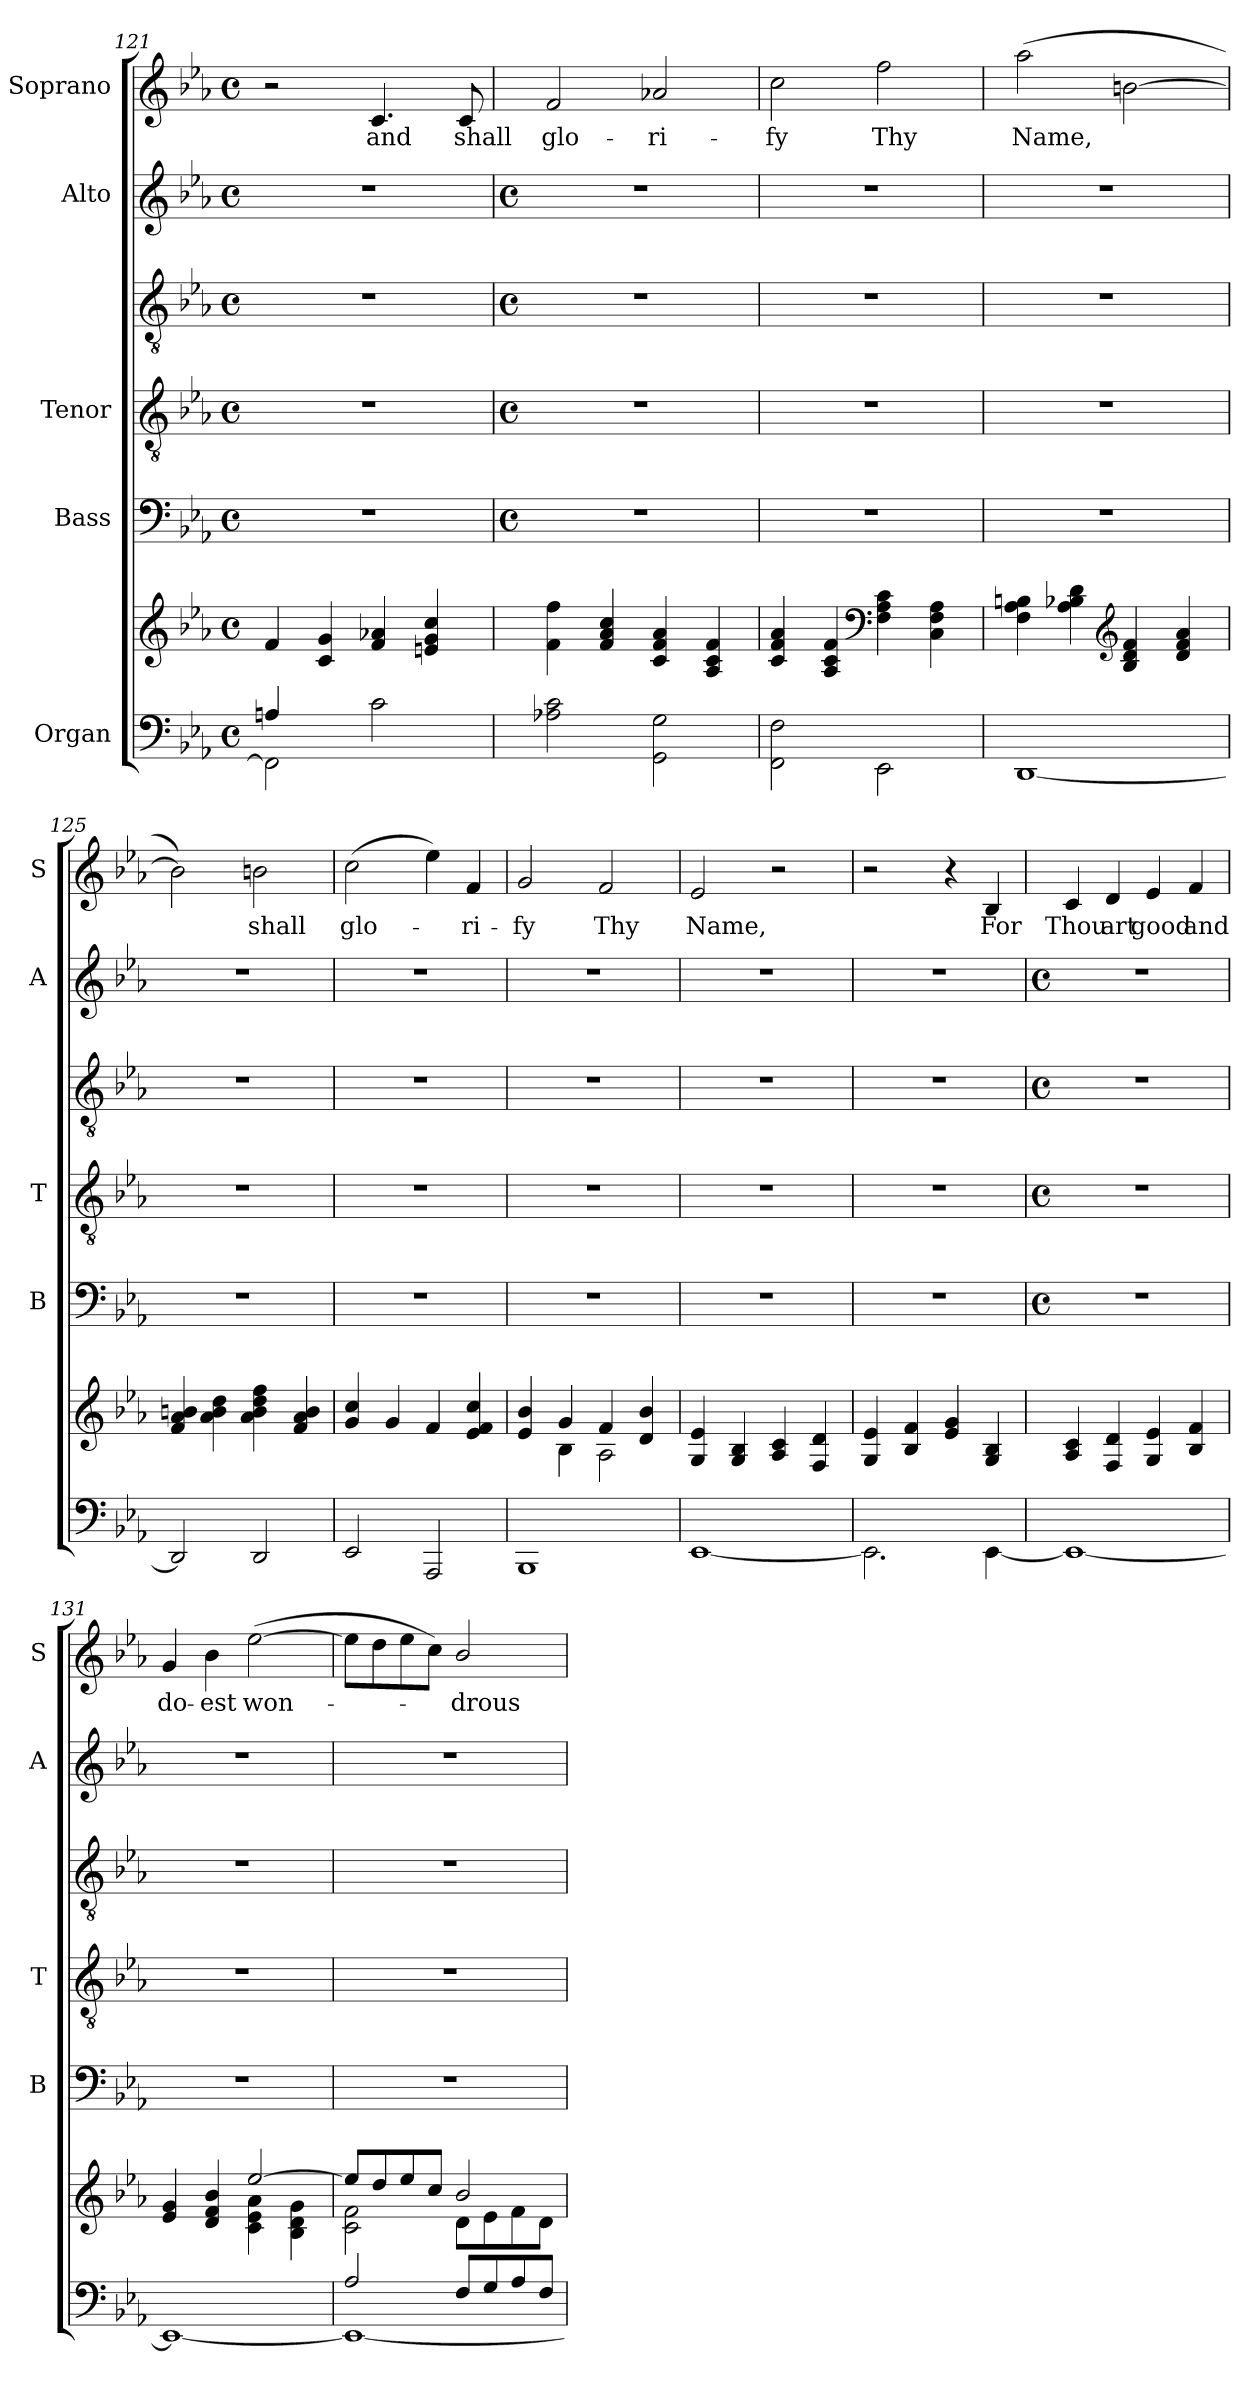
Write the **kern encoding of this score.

**kern	**kern	**kern	**kern	**kern	**kern	**kern	**text
*part5	*part5	*part4	*part3	*part3	*part2	*part1	*part1
*staff7	*staff6	*staff5	*staff4	*staff3	*staff2	*staff1	*staff1
*I"Organ	*	*I"Bass	*I"Tenor	*	*I"Alto	*I"Soprano	*
*	*	*I'B	*I'T	*	*I'A	*I'S	*
*clefF4	*clefG2	*clefF4	*clefGv2	*clefGv2	*clefG2	*clefG2	*
*k[b-e-a-]	*k[b-e-a-]	*k[b-e-a-]	*k[b-e-a-]	*k[b-e-a-]	*k[b-e-a-]	*k[b-e-a-]	*
*E-:	*E-:	*E-:	*E-:	*E-:	*E-:	*E-:	*
*M4/4	*M4/4	*M4/4	*M4/4	*M4/4	*M4/4	*M4/4	*
*met(c)	*met(c)	*met(c)	*met(c)	*met(c)	*met(c)	*met(c)	*
=121	=121	=121	=121	=121	=121	=121	=121
*^	*^	*	*	*	*	*	*
4An/	2FF\]	4f	1ryy	1r	1r	1r	1r	2r	.
2.ryy	.	4c 4g	.	.	.	.	.	.	.
!	!	!	!	!	!	!	!	!	!LO:LY:b
.	2c	4f 4a-X	.	.	.	.	.	4.c	and
.	.	4en 4g 4cc	.	.	.	.	.	.	.
!	!	!	!	!	!	!	!	!	!LO:LY:b
.	.	.	.	.	.	.	.	8c	shall
*	*	*v	*v	*	*	*	*	*	*
!!LO:LB:g=z
=122	=122	=122	=122	=122	=122	=122	=122	=122
*	*	*	*M4/4	*M4/4	*M4/4	*M4/4	*	*
*	*	*	*met(c)	*met(c)	*met(c)	*met(c)	*	*
!	!	!	!	!	!	!	!	!LO:LY:b
1ryy	2A-X 2c	4f 4ff	1r	1r	1r	1r	2f	glo-
.	.	4f 4a- 4cc	.	.	.	.	.	.
!	!	!	!	!	!	!	!	!LO:LY:b
.	2GG 2G	4c 4f 4a-	.	.	.	.	2a-X	-ri-
.	.	4A- 4c 4f	.	.	.	.	.	.
=123	=123	=123	=123	=123	=123	=123	=123	=123
!	!	!	!	!	!	!	!	!LO:LY:b
1ryy	2FF 2F	4c 4f 4a-	1r	1r	1r	1r	2cc	-fy
.	.	4A- 4c 4f	.	.	.	.	.	.
*	*	*clefF4	*	*	*	*	*	*
!	!	!	!	!	!	!	!	!LO:LY:b
.	2EE-\	4F\ 4A-\ 4c\	.	.	.	.	2ff	Thy
.	.	4C\ 4F\ 4A-\	.	.	.	.	.	.
=124	=124	=124	=124	=124	=124	=124	=124	=124
!	!	!	!	!	!	!	!	!LO:LY:b
1ryy	[1DD	4F\ 4A-\ 4Bn\	1r	1r	1r	1r	(>2aa-	Name,
.	.	4A-\ 4B-X\ 4d\	.	.	.	.	.	.
*	*	*clefG2	*	*	*	*	*	*
.	.	4B- 4d 4f	.	.	.	.	[2bn	.
.	.	4d 4f 4a-	.	.	.	.	.	.
=125	=125	=125	=125	=125	=125	=125	=125	=125
1ryy	2DD/]	4f 4a- 4bn	1r	1r	1r	1r	2b])	.
.	.	4a- 4b 4dd	.	.	.	.	.	.
!	!	!	!	!	!	!	!	!LO:LY:b
.	2DD/	4a- 4b 4dd 4ff	.	.	.	.	2b	shall
.	.	4f 4a- 4b	.	.	.	.	.	.
=126	=126	=126	=126	=126	=126	=126	=126	=126
!	!	!	!	!	!	!	!	!LO:LY:b
1ryy	2EE-/	4g 4cc	1r	1r	1r	1r	(>2cc	glo-
.	.	4g	.	.	.	.	.	.
.	2AAA-/	4f	.	.	.	.	4ee-)	.
!	!	!	!	!	!	!	!	!LO:LY:b
.	.	4e- 4f 4cc	.	.	.	.	4f	ri-
=127	=127	=127	=127	=127	=127	=127	=127	=127
*	*	*^	*	*	*	*	*	*
!	!	!	!	!	!	!	!	!	!LO:LY:b
4ryy	1BBB-	4e- 4b-	4ryy	1r	1r	1r	1r	2g	-fy
2.ryy	.	4g	4B-\	.	.	.	.	.	.
!	!	!	!	!	!	!	!	!	!LO:LY:b
.	.	4f	2A-\	.	.	.	.	2f	Thy
.	.	4d 4b-	.	.	.	.	.	.	.
*	*	*v	*v	*	*	*	*	*	*
=128	=128	=128	=128	=128	=128	=128	=128	=128
!	!	!	!	!	!	!	!	!LO:LY:b
1ryy	[1EE-	4G 4e-	1r	1r	1r	1r	2e-	Name,
.	.	4G 4B-	.	.	.	.	.	.
.	.	4A- 4c	.	.	.	.	2r	.
.	.	4F 4d	.	.	.	.	.	.
=129	=129	=129	=129	=129	=129	=129	=129	=129
1ryy	2.EE-]	4G 4e-	1r	1r	1r	1r	2r	.
.	.	4B- 4f	.	.	.	.	.	.
.	.	4e- 4g	.	.	.	.	4r	.
!	!	!	!	!	!	!	!	!LO:LY:b
.	[4EE-	4G 4B-	.	.	.	.	4B-	For
!!LO:LB:g=z
=130	=130	=130	=130	=130	=130	=130	=130	=130
*	*	*	*M4/4	*M4/4	*M4/4	*M4/4	*	*
*	*	*	*met(c)	*met(c)	*met(c)	*met(c)	*	*
*	*	*^	*	*	*	*	*	*
!	!	!	!	!	!	!	!	!	!LO:LY:b
1ryy	1EE-_	4A-/ 4c/	1ryy	1r	1r	1r	1r	4c	Thou
!	!	!	!	!	!	!	!	!	!LO:LY:b
.	.	4F/ 4d/	.	.	.	.	.	4d	art
!	!	!	!	!	!	!	!	!	!LO:LY:b
.	.	4G/ 4e-/	.	.	.	.	.	4e-	good
!	!	!	!	!	!	!	!	!	!LO:LY:b
.	.	4B-/ 4f/	.	.	.	.	.	4f	and
=131	=131	=131	=131	=131	=131	=131	=131	=131	=131
!	!	!	!	!	!	!	!	!	!LO:LY:b
1ryy	1EE-_	4e-/ 4g/	2ryy	1r	1r	1r	1r	4g	do-
!	!	!	!	!	!	!	!	!	!LO:LY:b
.	.	4d/ 4f/ 4b-/	.	.	.	.	.	4b-	-est
!	!	!	!	!	!	!	!	!	!LO:LY:b
.	.	[2ee-/	4c\ 4e-\ 4a-\	.	.	.	.	(>[2ee-	won-
.	.	.	4B-\ 4d\ 4g\	.	.	.	.	.	.
=132	=132	=132	=132	=132	=132	=132	=132	=132	=132
2A-/	1EE-_	8ee-/L]	2c\ 2f\	1r	1r	1r	1r	8ee-L]	.
.	.	8dd/	.	.	.	.	.	8dd	.
.	.	8ee-/	.	.	.	.	.	8ee-	.
.	.	8cc/J	.	.	.	.	.	8ccJ)	.
!	!	!	!	!	!	!	!	!	!LO:LY:b
8F/L	.	2b-/	8d\L	.	.	.	.	2b-/	drous
8G/	.	.	8e-\	.	.	.	.	.	.
8A-/	.	.	8f\	.	.	.	.	.	.
8F/J	.	.	8d\J	.	.	.	.	.	.
*v	*v	*	*	*	*	*	*	*	*
*	*v	*v	*	*	*	*	*	*
=	=	=	=	=	=	=	=
*-	*-	*-	*-	*-	*-	*-	*-
